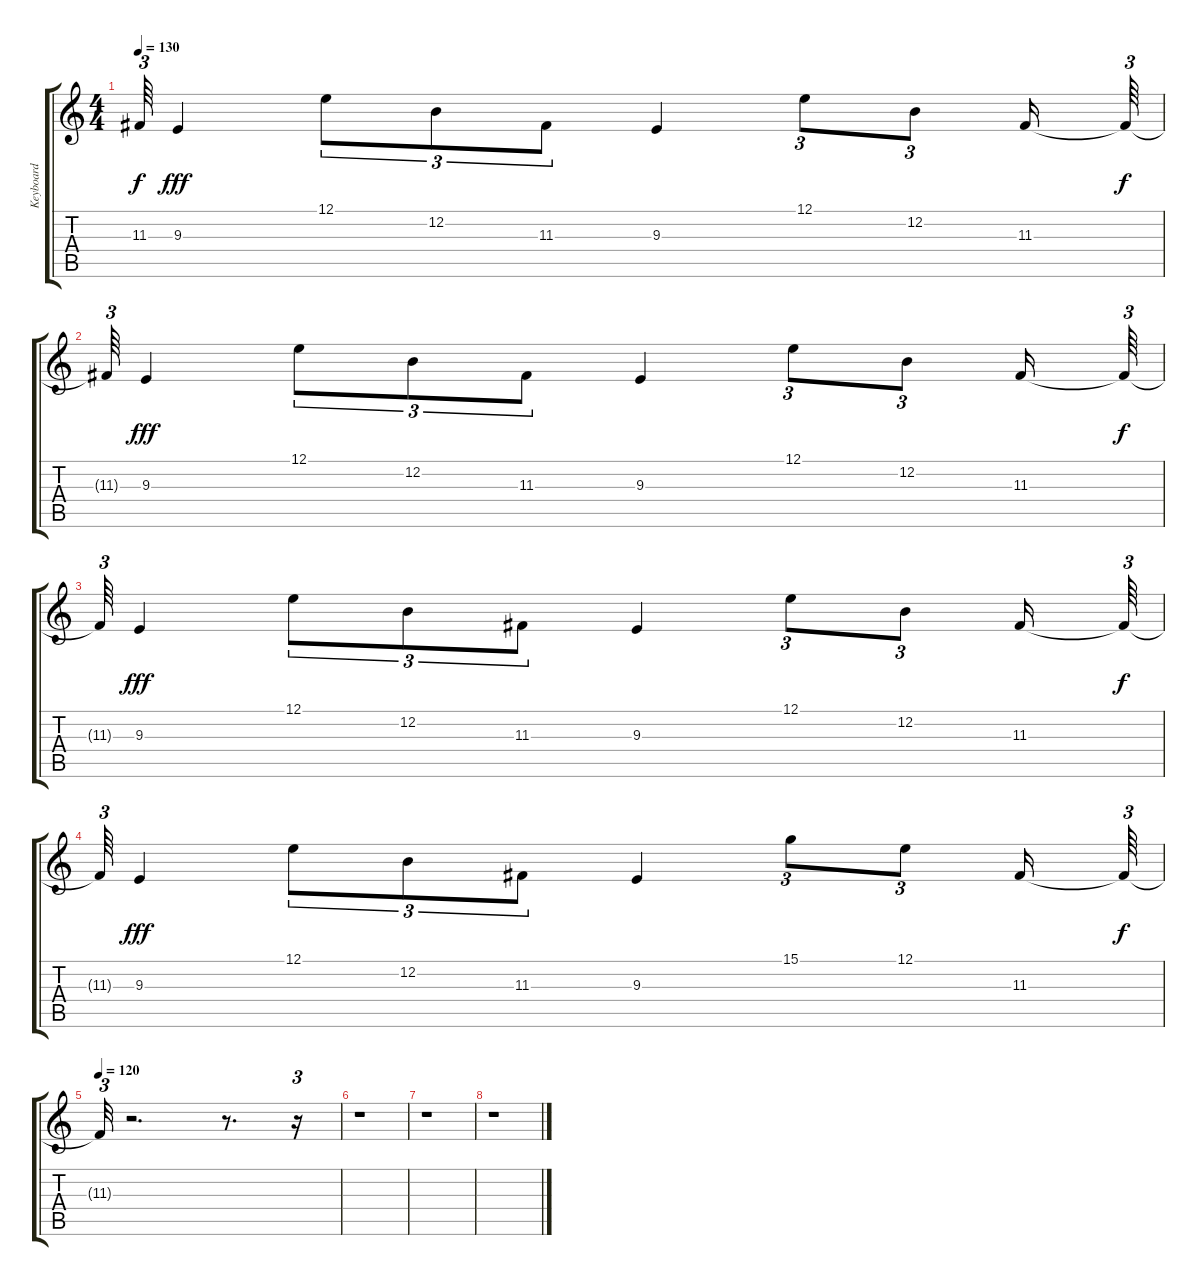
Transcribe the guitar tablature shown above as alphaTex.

\track ("Keyboard" "Keyboard") {instrument stringensemble1}
\staff {score tabs}
\tuning (E4 B3 G3 D3 A2 E2) {hide}
\ts (4 4)
\tempo 130
\clef g2
\ks c
11.3{t}.64{tu (3 2) dy f} 9.3.4{dy fff} 12.1.8{tu (3 2)} 12.2.8{tu (3 2)} 11.3.8{tu (3 2)} 9.3.4 12.1.8{tu (3 2)} 12.2.8{tu (3 2)} 11.3.16 11.3{t}.64{tu (3 2) dy f} |
11.3{t}.64{tu (3 2)} 9.3.4{dy fff} 12.1.8{tu (3 2)} 12.2.8{tu (3 2)} 11.3.8{tu (3 2)} 9.3.4 12.1.8{tu (3 2)} 12.2.8{tu (3 2)} 11.3.16 11.3{t}.64{tu (3 2) dy f} |
11.3{t}.64{tu (3 2)} 9.3.4{dy fff} 12.1.8{tu (3 2)} 12.2.8{tu (3 2)} 11.3.8{tu (3 2)} 9.3.4 12.1.8{tu (3 2)} 12.2.8{tu (3 2)} 11.3.16 11.3{t}.64{tu (3 2) dy f} |
11.3{t}.64{tu (3 2)} 9.3.4{dy fff} 12.1.8{tu (3 2)} 12.2.8{tu (3 2)} 11.3.8{tu (3 2)} 9.3.4 15.1.8{tu (3 2)} 12.1.8{tu (3 2)} 11.3.16 11.3{t}.64{tu (3 2) dy f} |
\tempo 120
11.3{t}.32{tu (3 2)} r.2{d} r.8{d} r.16{tu (3 2)} |
r.1 |
r.1 |
r.1
